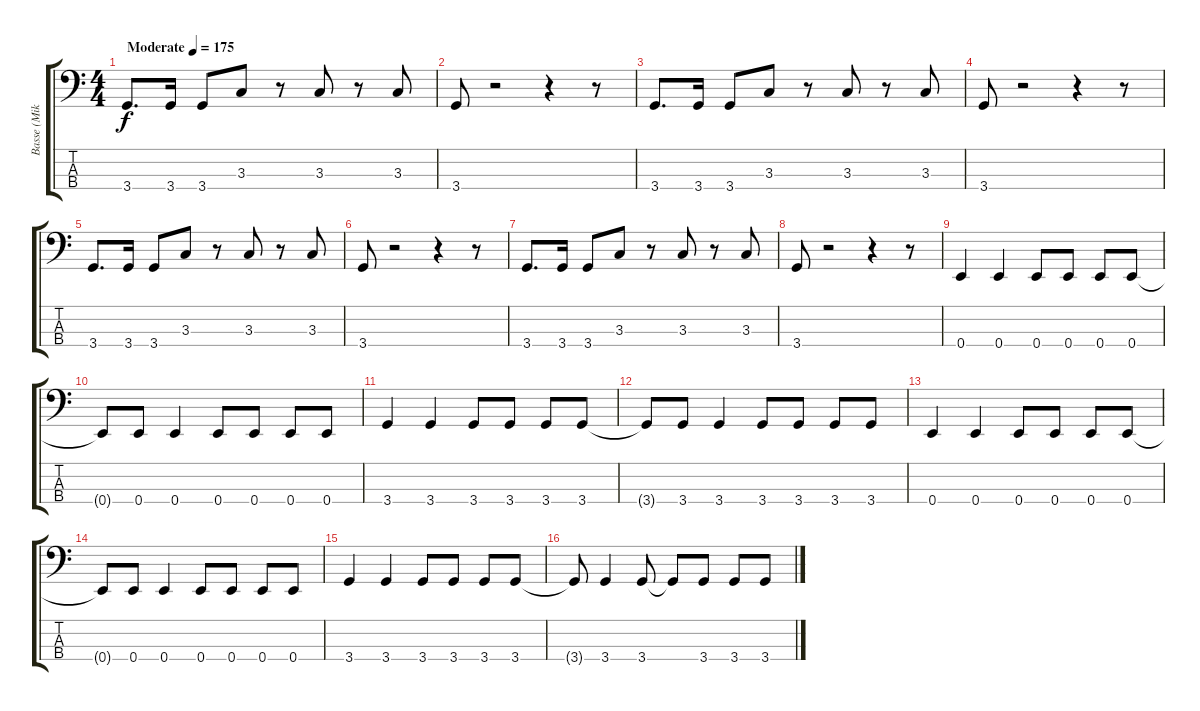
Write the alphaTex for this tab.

\track ("Basse (Mike Dirnt)" "Basse (Mik") {instrument electricbassfinger}
\staff {score tabs}
\tuning (G2 D2 A1 E1) {hide}
\ts (4 4)
\tempo (175 "Moderate")
\clef f4
\ks c
3.4.8{d dy f instrument electricbassfinger} 3.4.16 3.4.8 3.3.8 r.8 3.3.8 r.8 3.3.8 |
3.4.8 r.2 r.4 r.8 |
3.4.8{d} 3.4.16 3.4.8 3.3.8 r.8 3.3.8 r.8 3.3.8 |
3.4.8 r.2 r.4 r.8 |
3.4.8{d} 3.4.16 3.4.8 3.3.8 r.8 3.3.8 r.8 3.3.8 |
3.4.8 r.2 r.4 r.8 |
3.4.8{d} 3.4.16 3.4.8 3.3.8 r.8 3.3.8 r.8 3.3.8 |
3.4.8 r.2 r.4 r.8 |
0.4.4 0.4.4 0.4.8 0.4.8 0.4.8 0.4.8 |
0.4{t}.8 0.4.8 0.4.4 0.4.8 0.4.8 0.4.8 0.4.8 |
3.4.4 3.4.4 3.4.8 3.4.8 3.4.8 3.4.8 |
3.4{t}.8 3.4.8 3.4.4 3.4.8 3.4.8 3.4.8 3.4.8 |
0.4.4 0.4.4 0.4.8 0.4.8 0.4.8 0.4.8 |
0.4{t}.8 0.4.8 0.4.4 0.4.8 0.4.8 0.4.8 0.4.8 |
3.4.4 3.4.4 3.4.8 3.4.8 3.4.8 3.4.8 |
3.4{t}.8 3.4.4 3.4.8 3.4{t}.8 3.4.8 3.4.8 3.4.8
